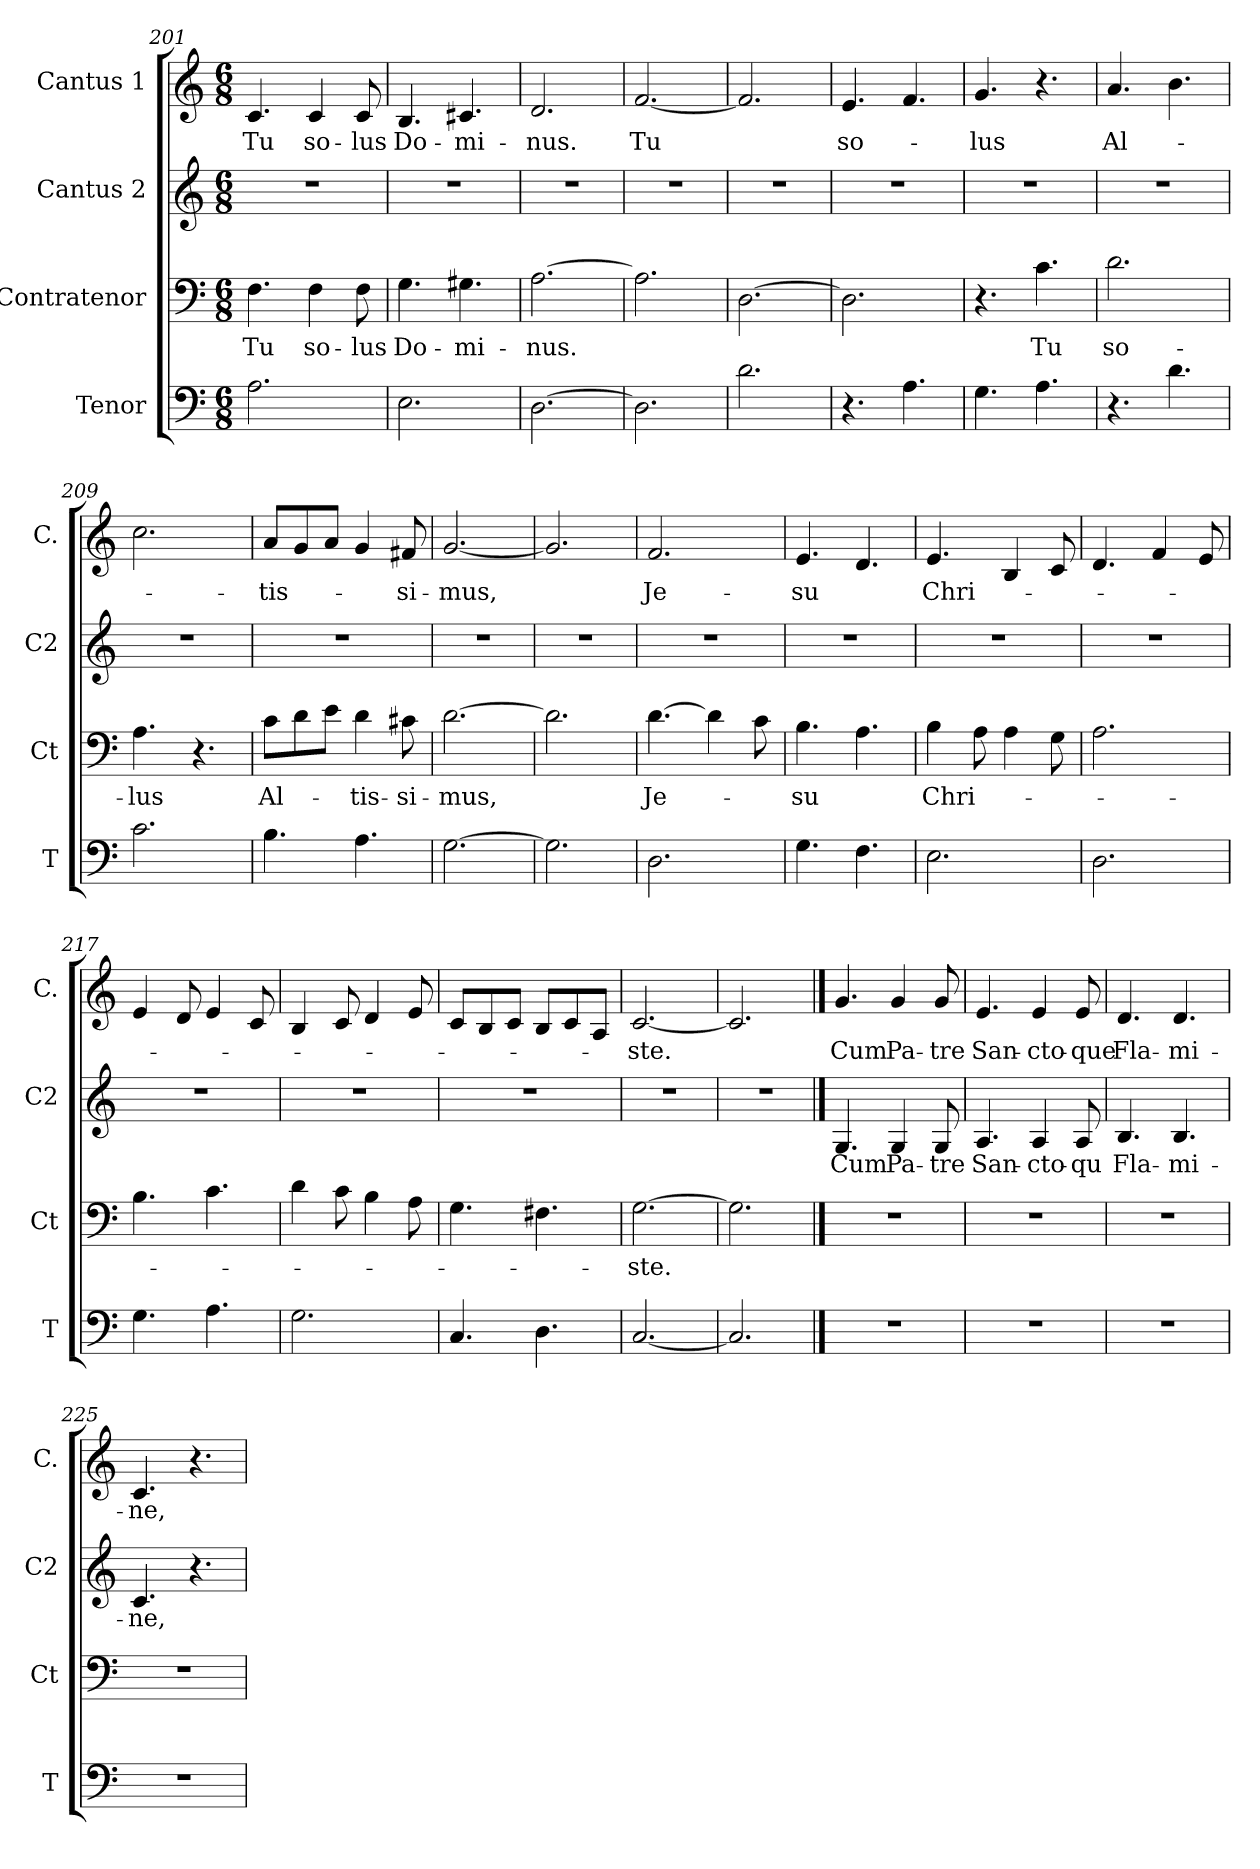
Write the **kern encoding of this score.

**kern	**kern	**text	**kern	**text	**kern	**text
*part4	*part3	*part3	*part2	*part2	*part1	*part1
*staff4	*staff3	*staff3	*staff2	*staff2	*staff1	*staff1
*I"Tenor	*I"Contratenor	*	*I"Cantus 2	*	*I"Cantus 1	*
*I'T	*I'Ct	*	*I'C2	*	*I'C.	*
*clefF4	*clefF4	*	*clefG2	*	*clefG2	*
*k[]	*k[]	*	*k[]	*	*k[]	*
*C:	*C:	*	*C:	*	*C:	*
*M6/8	*M6/8	*	*M6/8	*	*M6/8	*
=201	=201	=201	=201	=201	=201	=201
2.A\	4.F\	Tu	2.r	.	4.c/	Tu
.	4F\	so-	.	.	4c/	so-
.	8F\	-lus	.	.	8c/	-lus
=202	=202	=202	=202	=202	=202	=202
2.E\	4.G\	Do-	2.r	.	4.B/	Do-
.	4.G#X\	-mi-	.	.	4.c#X/	-mi-
=203	=203	=203	=203	=203	=203	=203
[2.D\	[2.A\	-nus.	2.r	.	2.d/	-nus.
=204	=204	=204	=204	=204	=204	=204
2.D\]	2.A\]	.	2.r	.	[2.f/	Tu
=205	=205	=205	=205	=205	=205	=205
2.d\	[2.D\	.	2.r	.	2.f/]	.
=206	=206	=206	=206	=206	=206	=206
4.r	2.D\]	.	2.r	.	4.e/	so-
4.A\	.	.	.	.	4.f/	.
=207	=207	=207	=207	=207	=207	=207
4.G\	4.r	.	2.r	.	4.g/	-lus
4.A\	4.c\	Tu	.	.	4.r	.
=208	=208	=208	=208	=208	=208	=208
4.r	2.d\	so-	2.r	.	4.a/	Al-
4.d\	.	.	.	.	4.b\	.
=209	=209	=209	=209	=209	=209	=209
2.c\	4.A\	-lus	2.r	.	2.cc\	.
.	4.r	.	.	.	.	.
!!LO:PB:g=z
=210	=210	=210	=210	=210	=210	=210
4.B\	8c\L	Al-	2.r	.	8a/L	-tis-
.	8d\	.	.	.	8g/	.
.	8e\J	.	.	.	8a/J	.
4.A\	4d\	-tis-	.	.	4g/	.
.	8c#X\	-si-	.	.	8f#X/	-si-
=211	=211	=211	=211	=211	=211	=211
[2.G\	[2.d\	-mus,	2.r	.	[2.g/	-mus,
=212	=212	=212	=212	=212	=212	=212
2.G\]	2.d\]	.	2.r	.	2.g/]	.
=213	=213	=213	=213	=213	=213	=213
2.D\	[4.d\	Je-	2.r	.	2.f/	Je-
.	4d\]	.	.	.	.	.
.	8c\	.	.	.	.	.
=214	=214	=214	=214	=214	=214	=214
4.G\	4.B\	-su	2.r	.	4.e/	-su
4.F\	4.A\	.	.	.	4.d/	.
=215	=215	=215	=215	=215	=215	=215
2.E\	4B\	Chri-	2.r	.	4.e/	Chri-
.	8A\	.	.	.	.	.
.	4A\	.	.	.	4B/	.
.	8G\	.	.	.	8c/	.
=216	=216	=216	=216	=216	=216	=216
2.D\	2.A\	.	2.r	.	4.d/	.
.	.	.	.	.	4f/	.
.	.	.	.	.	8e/	.
=217	=217	=217	=217	=217	=217	=217
4.G\	4.B\	.	2.r	.	4e/	.
.	.	.	.	.	8d/	.
4.A\	4.c\	.	.	.	4e/	.
.	.	.	.	.	8c/	.
!!LO:LB:g=z
=218	=218	=218	=218	=218	=218	=218
2.G\	4d\	.	2.r	.	4B/	.
.	8c\	.	.	.	8c/	.
.	4B\	.	.	.	4d/	.
.	8A\	.	.	.	8e/	.
=219	=219	=219	=219	=219	=219	=219
4.C/	4.G\	.	2.r	.	8c/L	.
.	.	.	.	.	8B/	.
.	.	.	.	.	8c/J	.
4.D\	4.F#X\	.	.	.	8B/L	.
.	.	.	.	.	8c/	.
.	.	.	.	.	8A/J	.
=220	=220	=220	=220	=220	=220	=220
[2.C/	[2.G\	-ste.	2.r	.	[2.c/	-ste.
=221	=221	=221	=221	=221	=221	=221
2.C/]	2.G\]	.	2.r	.	2.c/]	.
==222	==222	==222	==222	==222	==222	==222
2.r	2.r	.	4.G/	Cum	4.g/	Cum
.	.	.	4G/	Pa-	4g/	Pa-
.	.	.	8G/	-tre	8g/	-tre
=223	=223	=223	=223	=223	=223	=223
2.r	2.r	.	4.A/	San-	4.e/	San-
.	.	.	4A/	-cto-	4e/	-cto-
.	.	.	8A/	-qu	8e/	-que
=224	=224	=224	=224	=224	=224	=224
2.r	2.r	.	4.B/	Fla-	4.d/	Fla-
.	.	.	4.B/	-mi-	4.d/	-mi-
=225	=225	=225	=225	=225	=225	=225
2.r	2.r	.	4.c/	-ne,	4.c/	-ne,
.	.	.	4.r	.	4.r	.
=	=	=	=	=	=	=
*-	*-	*-	*-	*-	*-	*-
